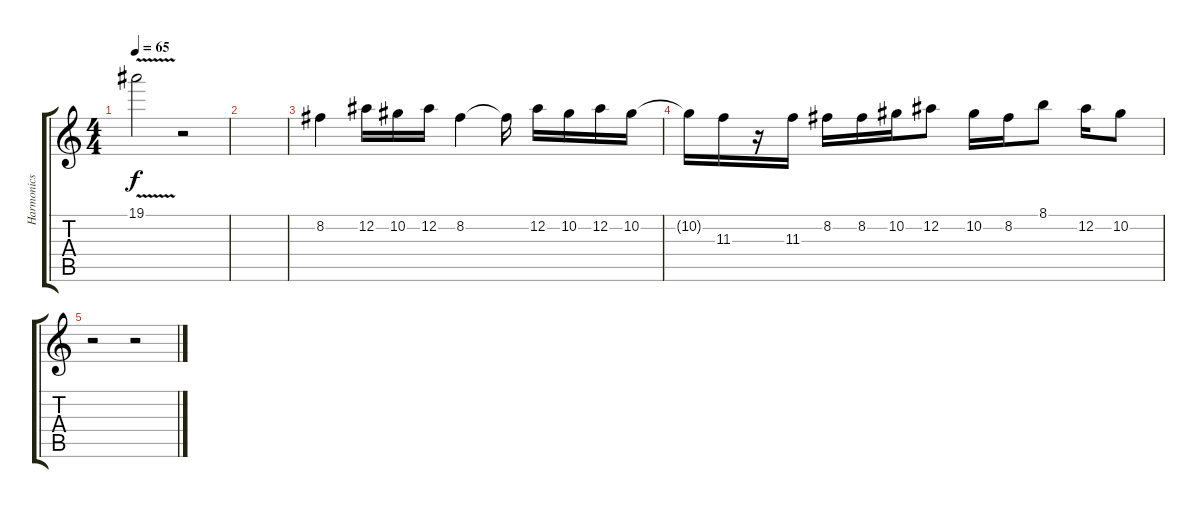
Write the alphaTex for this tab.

\track ("Harmonics" "Harmonics") {instrument distortionguitar}
\staff {score tabs}
\tuning (Eb4 Bb3 Gb3 Db3 Ab2 Eb2) {hide}
\ts (4 4)
\tempo 65
\clef g2
\ks c
19.1{v}.2{dy f} r.2 |
|
8.2.4 12.2.16 10.2.16 12.2.16 8.2.4 8.2{t}.16 12.2.16 10.2.16 12.2.16 10.2.16 |
10.2{t}.16 11.3.16 r.16 11.3.16 8.2.16 8.2.16 10.2.16 12.2.8 10.2.16 8.2.16 8.1.8 12.2.16 10.2.8 |
r.2 r.2
